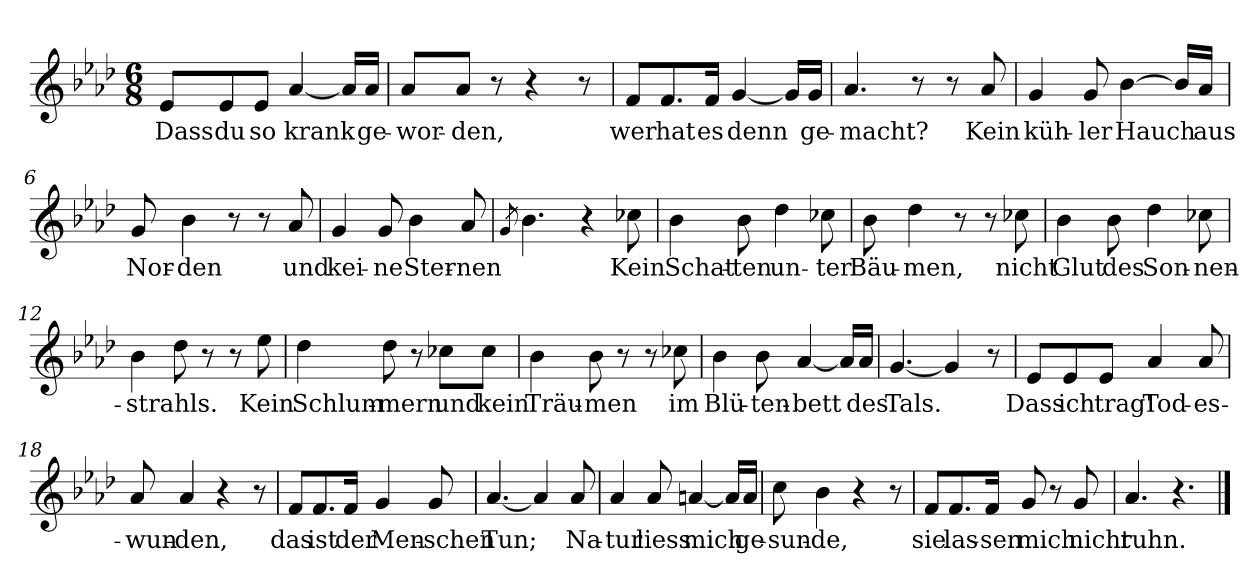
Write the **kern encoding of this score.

**kern	**text
*part1	*part1
*staff1	*staff1
*clefG2	*
*k[b-e-a-d-]	*
*M6/8	*
=1	=1
!	!LO:LY:b
8e-/L	Dass
!	!LO:LY:b
8e-/	du
!	!LO:LY:b
8e-/J	so
!	!LO:LY:b
[4a-/	krank
16a-/LL]	.
!	!LO:LY:b
16a-/JJ	ge-
=2	=2
!	!LO:LY:b
8a-/L	-wor-
!	!LO:LY:b
8a-/J	-den,
8r	.
4r	.
8r	.
=3	=3
!	!LO:LY:b
8f/L	wer
!	!LO:LY:b
8.f/	hat
!	!LO:LY:b
16f/Jk	es
!	!LO:LY:b
[4g/	denn
16g/LL]	.
!	!LO:LY:b
16g/JJ	ge-
=4	=4
!	!LO:LY:b
4.a-/	macht?
8r	.
8r	.
!	!LO:LY:b
8a-/	Kein
=5	=5
!	!LO:LY:b
4g/	küh-
!	!LO:LY:b
8g/	-ler
!	!LO:LY:b
[4b-\	Hauch
16b-/LL]	.
!	!LO:LY:b
16a-/JJ	aus
=6	=6
!	!LO:LY:b
8g/	Nor-
!	!LO:LY:b
4b-\	-den
8r	.
8r	.
!	!LO:LY:b
8a-/	und
!!LO:LB:g=z
=7	=7
!	!LO:LY:b
4g/	kei-
!	!LO:LY:b
8g/	-ne
!	!LO:LY:b
4b-\	Ster-
!	!LO:LY:b
8a-/	-nen
=8	=8
8qg/	.
4.b-\	.
4r	.
!	!LO:LY:b
8cc-X\	Kein
=9	=9
!	!LO:LY:b
4b-\	Schat-
!	!LO:LY:b
8b-\	-ten
!	!LO:LY:b
4dd-\	un-
!	!LO:LY:b
8cc-X\	-ter
=10	=10
!	!LO:LY:b
8b-\	Bäu-
!	!LO:LY:b
4dd-\	-men,
8r	.
8r	.
!	!LO:LY:b
8cc-X\	nicht
=11	=11
!	!LO:LY:b
4b-\	Glut
!	!LO:LY:b
8b-\	des
!	!LO:LY:b
4dd-\	Son-
!	!LO:LY:b
8cc-X\	-nen-
=12	=12
!	!LO:LY:b
4b-\	-strahls.
8dd-\	.
8r	.
8r	.
!	!LO:LY:b
8ee-\	Kein
!!LO:LB:g=z
=13	=13
!	!LO:LY:b
4dd-\	Schlum-
!	!LO:LY:b
8dd-\	-mern
8r	.
!	!LO:LY:b
8cc-X\L	und
!	!LO:LY:b
8cc-\J	kein
=14	=14
!	!LO:LY:b
4b-\	Träu-
!	!LO:LY:b
8b-\	-men
8r	.
8r	.
!	!LO:LY:b
8cc-X\	im
=15	=15
!	!LO:LY:b
4b-\	Blü-
!	!LO:LY:b
8b-\	-ten-
!	!LO:LY:b
[4a-/	-bett
16a-/LL]	.
!	!LO:LY:b
16a-/JJ	des
=16	=16
!	!LO:LY:b
[4.g/	Tals.
4g/]	.
8r	.
=17	=17
!	!LO:LY:b
8e-/L	Dass
!	!LO:LY:b
8e-/	ich
!	!LO:LY:b
8e-/J	trag'
!	!LO:LY:b
4a-/	Tod-
!	!LO:LY:b
8a-/	-es-
=18	=18
!	!LO:LY:b
8a-/	-wun-
!	!LO:LY:b
4a-/	-den,
4r	.
8r	.
!!LO:LB:g=z
=19	=19
!	!LO:LY:b
8f/L	das
!	!LO:LY:b
8.f/	ist
!	!LO:LY:b
16f/Jk	der
!	!LO:LY:b
4g/	Men-
!	!LO:LY:b
8g/	-schen
=20	=20
!	!LO:LY:b
[4.a-/	Tun;
4a-/]	.
!	!LO:LY:b
8a-/	Na-
=21	=21
!	!LO:LY:b
4a-/	tur
!	!LO:LY:b
8a-/	liess
!	!LO:LY:b
[4an/	mich
16a/LL]	.
!	!LO:LY:b
16a/JJ	ge-
=22	=22
!	!LO:LY:b
8cc\	-sun-
!	!LO:LY:b
4b-\	-de,
4r	.
8r	.
=23	=23
!	!LO:LY:b
8f/L	sie
!	!LO:LY:b
8.f/	las-
!	!LO:LY:b
16f/Jk	-sen
!	!LO:LY:b
8g/	mich
8r	.
!	!LO:LY:b
8g/	nicht
=24	=24
!	!LO:LY:b
4.a-/	ruhn.
4.r	.
==	==
*-	*-
